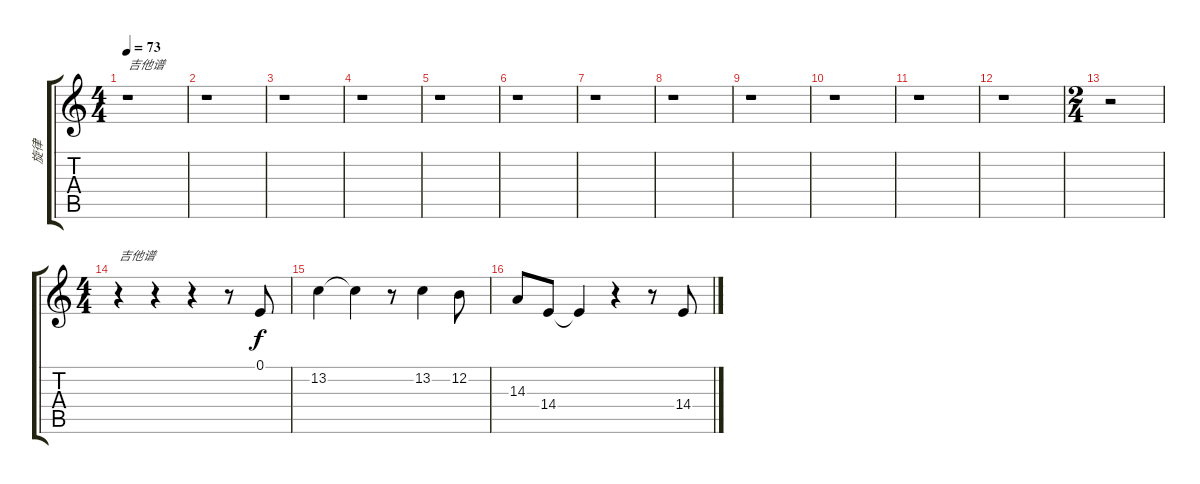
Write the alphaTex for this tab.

\track ("旋律" "旋律") {instrument electricgrandpiano}
\staff {score tabs}
\tuning (E4 B3 G3 D3 A2 E2) {hide}
\ts (4 4)
\tempo 73
\clef g2
\ks c
r.1{txt "吉他谱" dy f instrument electricgrandpiano} |
r.1 |
r.1 |
r.1 |
r.1 |
r.1 |
r.1 |
r.1 |
r.1 |
r.1 |
r.1 |
r.1 |
\ts (2 4)
r.2 |
\ts (4 4)
r.4{txt "吉他谱"} r.4 r.4 r.8 0.1.8 |
13.2.4 13.2{t}.4 r.8 13.2.4 12.2.8 |
14.3.8 14.4.8 14.4{t}.4 r.4 r.8 14.4.8
